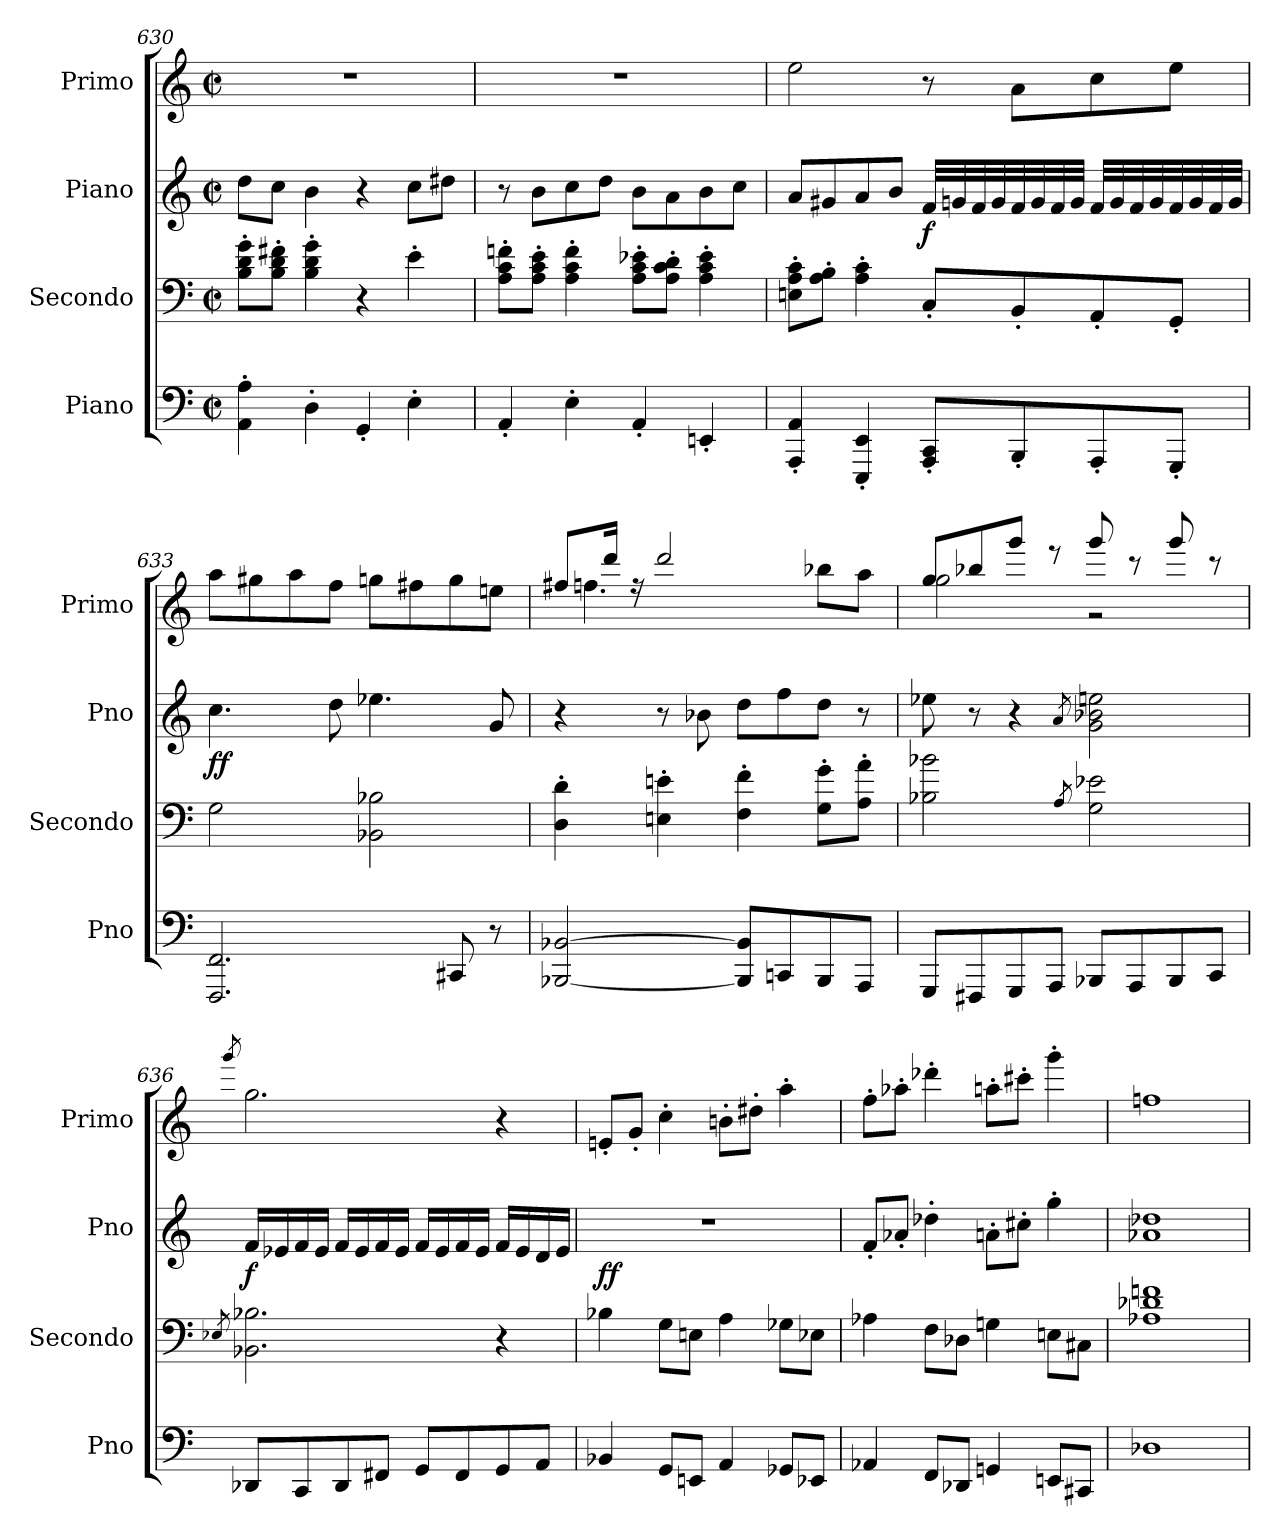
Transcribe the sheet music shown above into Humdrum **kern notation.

**kern	**kern	**kern	**dynam	**kern
*part4	*part3	*part2	*part2	*part1
*staff4	*staff3	*staff2	*staff2	*staff1
*I"Piano	*I"Secondo	*I"Piano	*	*I"Primo
*I'Pno	*I'Secondo	*I'Pno	*	*I'Primo
*clefF4	*clefF4	*clefG2	*	*clefG2
*k[]	*k[]	*k[]	*	*k[]
*M4/4	*M4/4	*M4/4	*	*M4/4
*met(c|)	*met(c|)	*met(c|)	*	*met(c|)
=630	=630	=630	=630	=630
4AA\' 4A\'	8B\' 8d\' 8g\'L	8dd\L	.	1r
.	8B\' 8d\' 8f#X\'J	8cc\J	.	.
4D'\	4B\' 4d\' 4g\'	4b\	.	.
4GG'/	4r	4r	.	.
4E'\	4e'\	8cc\L	.	.
.	.	8dd#X\J	.	.
!!LO:LB:g=z
=631	=631	=631	=631	=631
4AA'/	8A\' 8c\' 8fn\'L	8r	.	1r
.	8A\' 8c\' 8e\'J	8b\L	.	.
4E'\	4A\' 4c\' 4f\'	8cc\	.	.
.	.	8dd\J	.	.
4AA'/	8A\' 8c\' 8e-X\'L	8b\L	.	.
.	8A\' 8c\' 8d\'J	8a\	.	.
4EEn'/	4A\' 4c\' 4e-\'	8b\	.	.
.	.	8cc\J	.	.
=632	=632	=632	=632	=632
4AAA/' 4AA/'	8En\' 8A\' 8c\'L	8a/L	.	2ee\
.	8A\' 8B\'J	8g#X/	.	.
4EEE/' 4EE/'	4A\' 4c\'	8a/	.	.
.	.	8b/J	.	.
!	!	!	!LO:DY:b	!
8AAA/' 8CC/'L	8C'/L	32f/LLL	f	8r
.	.	32gn/	.	.
.	.	32f/	.	.
.	.	32g/	.	.
8BBB'/	8BB'/	32f/	.	8a\L
.	.	32g/	.	.
.	.	32f/	.	.
.	.	32g/JJJ	.	.
8AAA'/	8AA'/	32f/LLL	.	8cc\
.	.	32g/	.	.
.	.	32f/	.	.
.	.	32g/	.	.
8GGG'/J	8GG'/J	32f/	.	8ee\J
.	.	32g/	.	.
.	.	32f/	.	.
.	.	32g/JJJ	.	.
!!LO:PB:g=z
=633	=633	=633	=633	=633
!	!	!	!LO:DY:b	!
2.FFF/ 2.FF/	2G\	4.cc\	ff	8aa\L
.	.	.	.	8gg#X\
.	.	.	.	8aa\
.	.	8dd\	.	8ff\J
.	2BB-X\ 2B-X\	4.ee-X\	.	8ggn\L
.	.	.	.	8ff#X\
8CC#X/	.	.	.	8gg\
8r	.	8g/	.	8een\J
=634	=634	=634	=634	=634
*	*	*	*	*^
[2BBB-X/ [2BB-X/	4D\' 4d\'	4r	.	8ff#X/L	4.ffn\
.	.	.	.	16ddd/Jk	.
.	.	.	.	16rff	.
.	4En\' 4en\'	8r	.	2ddd/	.
.	.	8b-X\	.	.	2ryy
8BBB-/] 8BB-/]L	4F\' 4f\'	8dd\L	.	.	.
8CCn/	.	8ff\	.	.	.
8BBB-/	8G\' 8g\'L	8dd\J	.	8bb-X\L	.
8AAA/J	8A\' 8a\'J	8r	.	8aa\J	8ryy
=635	=635	=635	=635	=635	=635
8GGG/L	2B-X\ 2b-X\	8ee-X\	.	8gg/L	2gg\
8FFF#X/	.	8r	.	8bb-X/	.
8GGG/	.	4r	.	8ggg/J	.
8AAA/J	.	.	.	8r	.
.	8qA/	8qa/	.	.	.
8BBB-X/L	2G\ 2e-X\	2g\ 2b-X\ 2een\	.	8ggg/	2r
8AAA/	.	.	.	8r	.
8BBB-/	.	.	.	8ggg/	.
8CC/J	.	.	.	8r	.
*	*	*	*	*v	*v
!!LO:LB:g=z
=636	=636	=636	=636	=636
.	8qE-X/	.	.	8qggg/
!	!	!	!LO:DY:b	!
8DD-X/L	2.BB-X\ 2.B-X\	16f/LL	f	2.gg\
.	.	16e-X/	.	.
8CC/	.	16f/	.	.
.	.	16e-/JJ	.	.
8DD-/	.	16f/LL	.	.
.	.	16e-/	.	.
8FF#X/J	.	16f/	.	.
.	.	16e-/JJ	.	.
8GG/L	.	16f/LL	.	.
.	.	16e-/	.	.
8FF#/	.	16f/	.	.
.	.	16e-/JJ	.	.
8GG/	4r	16f/LL	.	4r
.	.	16e-/	.	.
8AA/J	.	16d/	.	.
.	.	16e-/JJ	.	.
=637	=637	=637	=637	=637
!	!	!	!LO:DY:b	!
4BB-X/	4B-X\	1r	ff	8en'/L
.	.	.	.	8g'/J
8GG/L	8G\L	.	.	4cc'\
8EEn/J	8En\J	.	.	.
4AA/	4A\	.	.	8bn'\L
.	.	.	.	8dd#X'\J
8GG-X/L	8G-X\L	.	.	4aa'\
8EE-X/J	8E-X\J	.	.	.
!!LO:PB:g=z
=638	=638	=638	=638	=638
4AA-X/	4A-X\	8f'/L	.	8ff'\L
.	.	8a-X'/J	.	8aa-X'\J
8FF/L	8F\L	4dd-X'\	.	4ddd-X'\
8DD-X/J	8D-X\J	.	.	.
4GGn/	4Gn\	8an'\L	.	8aan'\L
.	.	8cc#X'\J	.	8ccc#X'\J
8EEn/L	8En\L	4gg'\	.	4ggg'\
8CC#X/J	8C#X\J	.	.	.
=639	=639	=639	=639	=639
1D-X	1A-X 1d-X 1fn	1a-X 1dd-X	.	1ffn
=	=	=	=	=
*-	*-	*-	*-	*-
